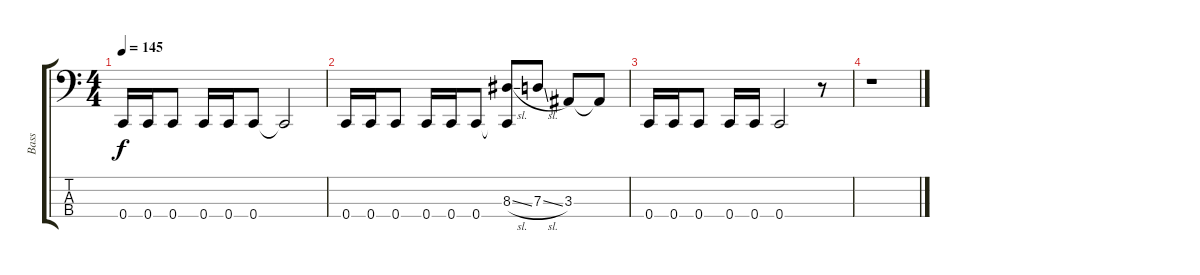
\track ("Bass" "Bass") {instrument electricbasspick}
\staff {score tabs}
\tuning (F2 C2 G1 C1) {hide}
\ts (4 4)
\tempo 145
\clef f4
\ks c
0.4.16{dy f} 0.4.16 0.4.8 0.4.16 0.4.16 0.4.8 0.4{t}.2 |
0.4.16 0.4.16 0.4.8 0.4.16 0.4.16 0.4.8 (8.3{sl} 0.4{t}).8 7.3{sl}.8 3.3.8 3.3{t}.8 |
0.4.16 0.4.16 0.4.8 0.4.16 0.4.16 0.4.2 r.8 |
r.1
